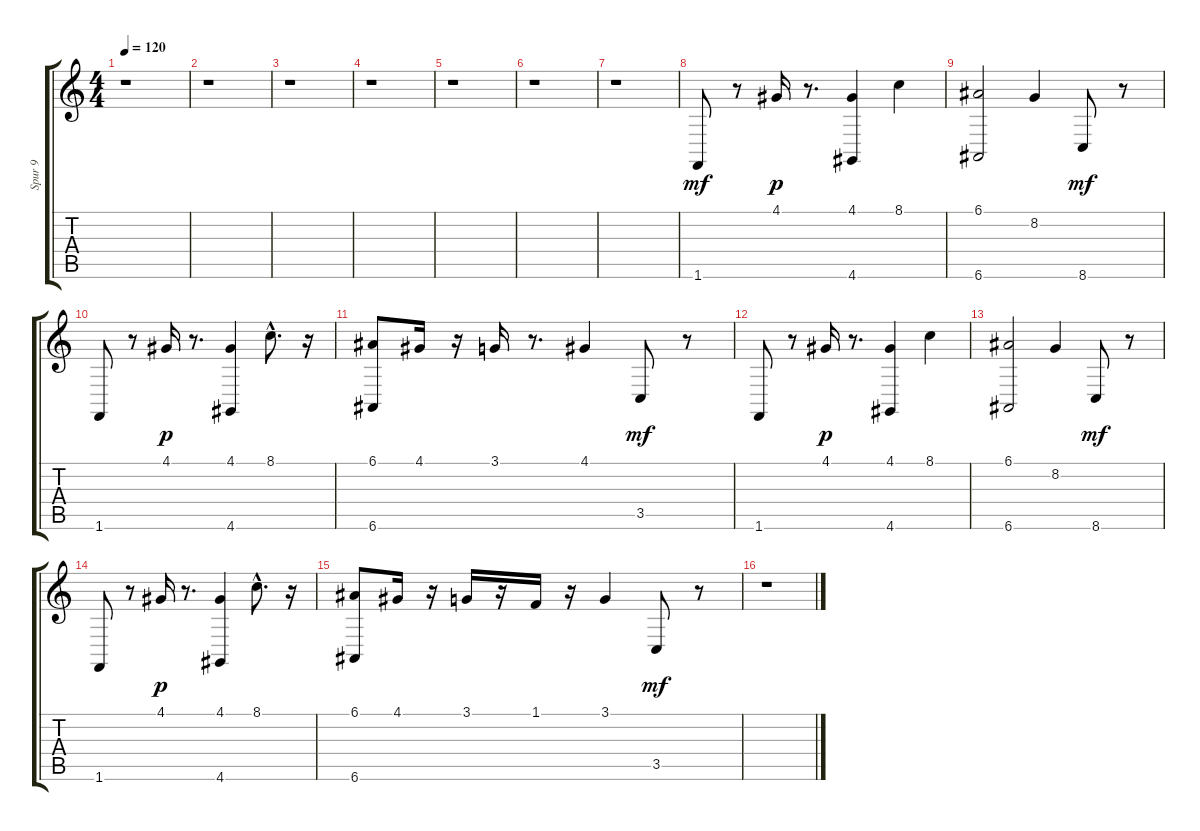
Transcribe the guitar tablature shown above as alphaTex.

\track ("Spur 9" "Spur 9") {instrument clarinet}
\staff {score tabs}
\tuning (E4 B3 G3 D3 A2 E2) {hide}
\ts (4 4)
\tempo 120
\clef g2
\ks c
r.1{dy mf} |
r.1 |
r.1 |
r.1 |
r.1 |
r.1 |
r.1 |
1.6.8 r.8 4.1.16{dy p} r.8{d} (4.1 4.6).4 8.1.4 |
(6.1 6.6).2 8.2.4 8.6.8{dy mf} r.8 |
1.6.8 r.8 4.1.16{dy p} r.8{d} (4.1 4.6).4 8.1{hac}.8{d} r.16 |
(6.1 6.6).8 4.1.16 r.16 3.1.16 r.8{d} 4.1.4 3.5.8{dy mf} r.8 |
1.6.8 r.8 4.1.16{dy p} r.8{d} (4.1 4.6).4 8.1.4 |
(6.1 6.6).2 8.2.4 8.6.8{dy mf} r.8 |
1.6.8 r.8 4.1.16{dy p} r.8{d} (4.1 4.6).4 8.1{hac}.8{d} r.16 |
(6.1 6.6).8 4.1.16 r.16 3.1.16 r.16 1.1.16 r.16 3.1.4 3.5.8{dy mf} r.8 |
r.1
